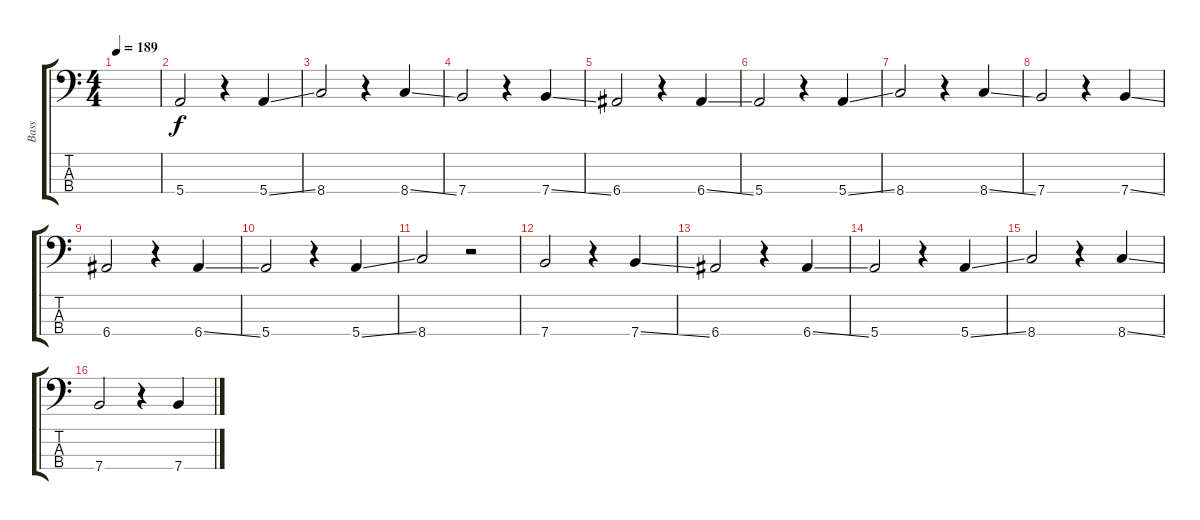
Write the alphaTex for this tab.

\track ("Bass" "Bass") {instrument electricbassfinger}
\staff {score tabs}
\tuning (G2 D2 A1 E1) {hide}
\ts (4 4)
\tempo 189
\clef f4
\ks c
|
5.4.2 r.4 5.4{ss}.4 |
8.4.2 r.4 8.4{ss}.4 |
7.4.2 r.4 7.4{ss}.4 |
6.4.2 r.4 6.4{ss}.4 |
5.4.2 r.4 5.4{ss}.4 |
8.4.2 r.4 8.4{ss}.4 |
7.4.2 r.4 7.4{ss}.4 |
6.4.2 r.4 6.4{ss}.4 |
5.4.2 r.4 5.4{ss}.4 |
8.4.2 r.2 |
7.4.2 r.4 7.4{ss}.4 |
6.4.2 r.4 6.4{ss}.4 |
5.4.2 r.4 5.4{ss}.4 |
8.4.2 r.4 8.4{ss}.4 |
7.4.2 r.4 7.4{ss}.4
